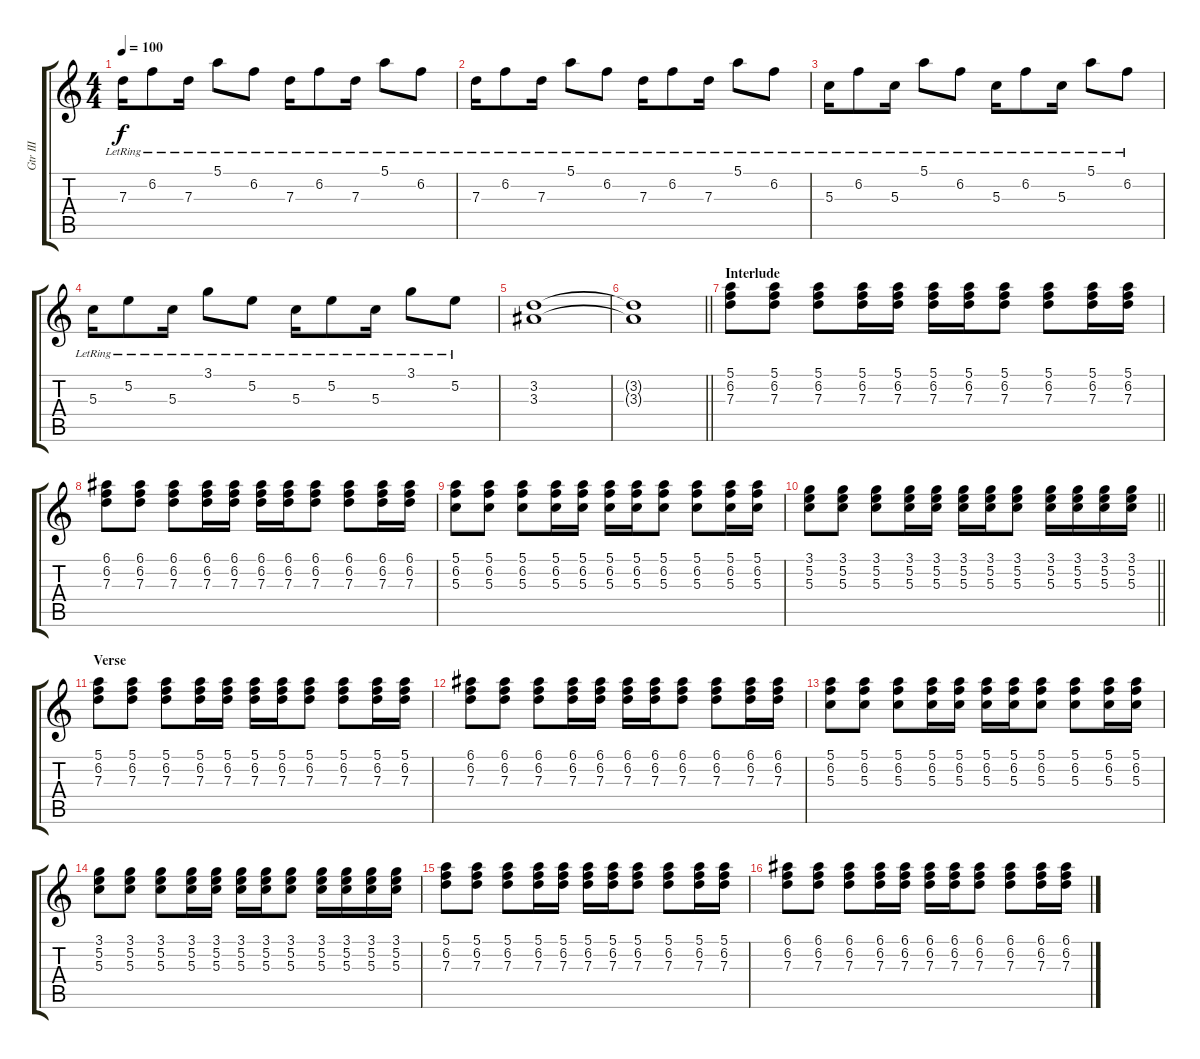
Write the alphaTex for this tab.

\track ("Gtr III" "Gtr III") {instrument electricguitarclean}
\staff {score tabs}
\tuning (E4 B3 G3 D3 A2 D2) {hide}
\ts (4 4)
\tempo 100
\clef g2
\ks c
7.3{lr}.16{dy f} 6.2{lr}.8 7.3{lr}.16 5.1{lr}.8 6.2{lr}.8 7.3{lr}.16 6.2{lr}.8 7.3{lr}.16 5.1{lr}.8 6.2{lr}.8 |
7.3{lr}.16 6.2{lr}.8 7.3{lr}.16 5.1{lr}.8 6.2{lr}.8 7.3{lr}.16 6.2{lr}.8 7.3{lr}.16 5.1{lr}.8 6.2{lr}.8 |
5.3{lr}.16 6.2{lr}.8 5.3{lr}.16 5.1{lr}.8 6.2{lr}.8 5.3{lr}.16 6.2{lr}.8 5.3{lr}.16 5.1{lr}.8 6.2{lr}.8 |
5.3{lr}.16 5.2{lr}.8 5.3{lr}.16 3.1{lr}.8 5.2{lr}.8 5.3{lr}.16 5.2{lr}.8 5.3{lr}.16 3.1{lr}.8 5.2{lr}.8 |
(3.2 3.3).1 |
\barLineRight lightlight
(3.2{t} 3.3{t}).1 |
\section ("" "Interlude")
(5.1 6.2 7.3).8{instrument overdrivenguitar} (5.1 6.2 7.3).8 (5.1 6.2 7.3).8 (5.1 6.2 7.3).16 (5.1 6.2 7.3).16 (5.1 6.2 7.3).16 (5.1 6.2 7.3).16 (5.1 6.2 7.3).8 (5.1 6.2 7.3).8 (5.1 6.2 7.3).16 (5.1 6.2 7.3).16 |
(6.1 6.2 7.3).8 (6.1 6.2 7.3).8 (6.1 6.2 7.3).8 (6.1 6.2 7.3).16 (6.1 6.2 7.3).16 (6.1 6.2 7.3).16 (6.1 6.2 7.3).16 (6.1 6.2 7.3).8 (6.1 6.2 7.3).8 (6.1 6.2 7.3).16 (6.1 6.2 7.3).16 |
(5.1 6.2 5.3).8 (5.1 6.2 5.3).8 (5.1 6.2 5.3).8 (5.1 6.2 5.3).16 (5.1 6.2 5.3).16 (5.1 6.2 5.3).16 (5.1 6.2 5.3).16 (5.1 6.2 5.3).8 (5.1 6.2 5.3).8 (5.1 6.2 5.3).16 (5.1 6.2 5.3).16 |
\barLineRight lightlight
(3.1 5.2 5.3).8 (3.1 5.2 5.3).8 (3.1 5.2 5.3).8 (3.1 5.2 5.3).16 (3.1 5.2 5.3).16 (3.1 5.2 5.3).16 (3.1 5.2 5.3).16 (3.1 5.2 5.3).8 (3.1 5.2 5.3).16 (3.1 5.2 5.3).16 (3.1 5.2 5.3).16 (3.1 5.2 5.3).16 |
\section ("" "Verse")
(5.1 6.2 7.3).8 (5.1 6.2 7.3).8 (5.1 6.2 7.3).8 (5.1 6.2 7.3).16 (5.1 6.2 7.3).16 (5.1 6.2 7.3).16 (5.1 6.2 7.3).16 (5.1 6.2 7.3).8 (5.1 6.2 7.3).8 (5.1 6.2 7.3).16 (5.1 6.2 7.3).16 |
(6.1 6.2 7.3).8 (6.1 6.2 7.3).8 (6.1 6.2 7.3).8 (6.1 6.2 7.3).16 (6.1 6.2 7.3).16 (6.1 6.2 7.3).16 (6.1 6.2 7.3).16 (6.1 6.2 7.3).8 (6.1 6.2 7.3).8 (6.1 6.2 7.3).16 (6.1 6.2 7.3).16 |
(5.1 6.2 5.3).8 (5.1 6.2 5.3).8 (5.1 6.2 5.3).8 (5.1 6.2 5.3).16 (5.1 6.2 5.3).16 (5.1 6.2 5.3).16 (5.1 6.2 5.3).16 (5.1 6.2 5.3).8 (5.1 6.2 5.3).8 (5.1 6.2 5.3).16 (5.1 6.2 5.3).16 |
(3.1 5.2 5.3).8 (3.1 5.2 5.3).8 (3.1 5.2 5.3).8 (3.1 5.2 5.3).16 (3.1 5.2 5.3).16 (3.1 5.2 5.3).16 (3.1 5.2 5.3).16 (3.1 5.2 5.3).8 (3.1 5.2 5.3).16 (3.1 5.2 5.3).16 (3.1 5.2 5.3).16 (3.1 5.2 5.3).16 |
(5.1 6.2 7.3).8 (5.1 6.2 7.3).8 (5.1 6.2 7.3).8 (5.1 6.2 7.3).16 (5.1 6.2 7.3).16 (5.1 6.2 7.3).16 (5.1 6.2 7.3).16 (5.1 6.2 7.3).8 (5.1 6.2 7.3).8 (5.1 6.2 7.3).16 (5.1 6.2 7.3).16 |
(6.1 6.2 7.3).8 (6.1 6.2 7.3).8 (6.1 6.2 7.3).8 (6.1 6.2 7.3).16 (6.1 6.2 7.3).16 (6.1 6.2 7.3).16 (6.1 6.2 7.3).16 (6.1 6.2 7.3).8 (6.1 6.2 7.3).8 (6.1 6.2 7.3).16 (6.1 6.2 7.3).16
